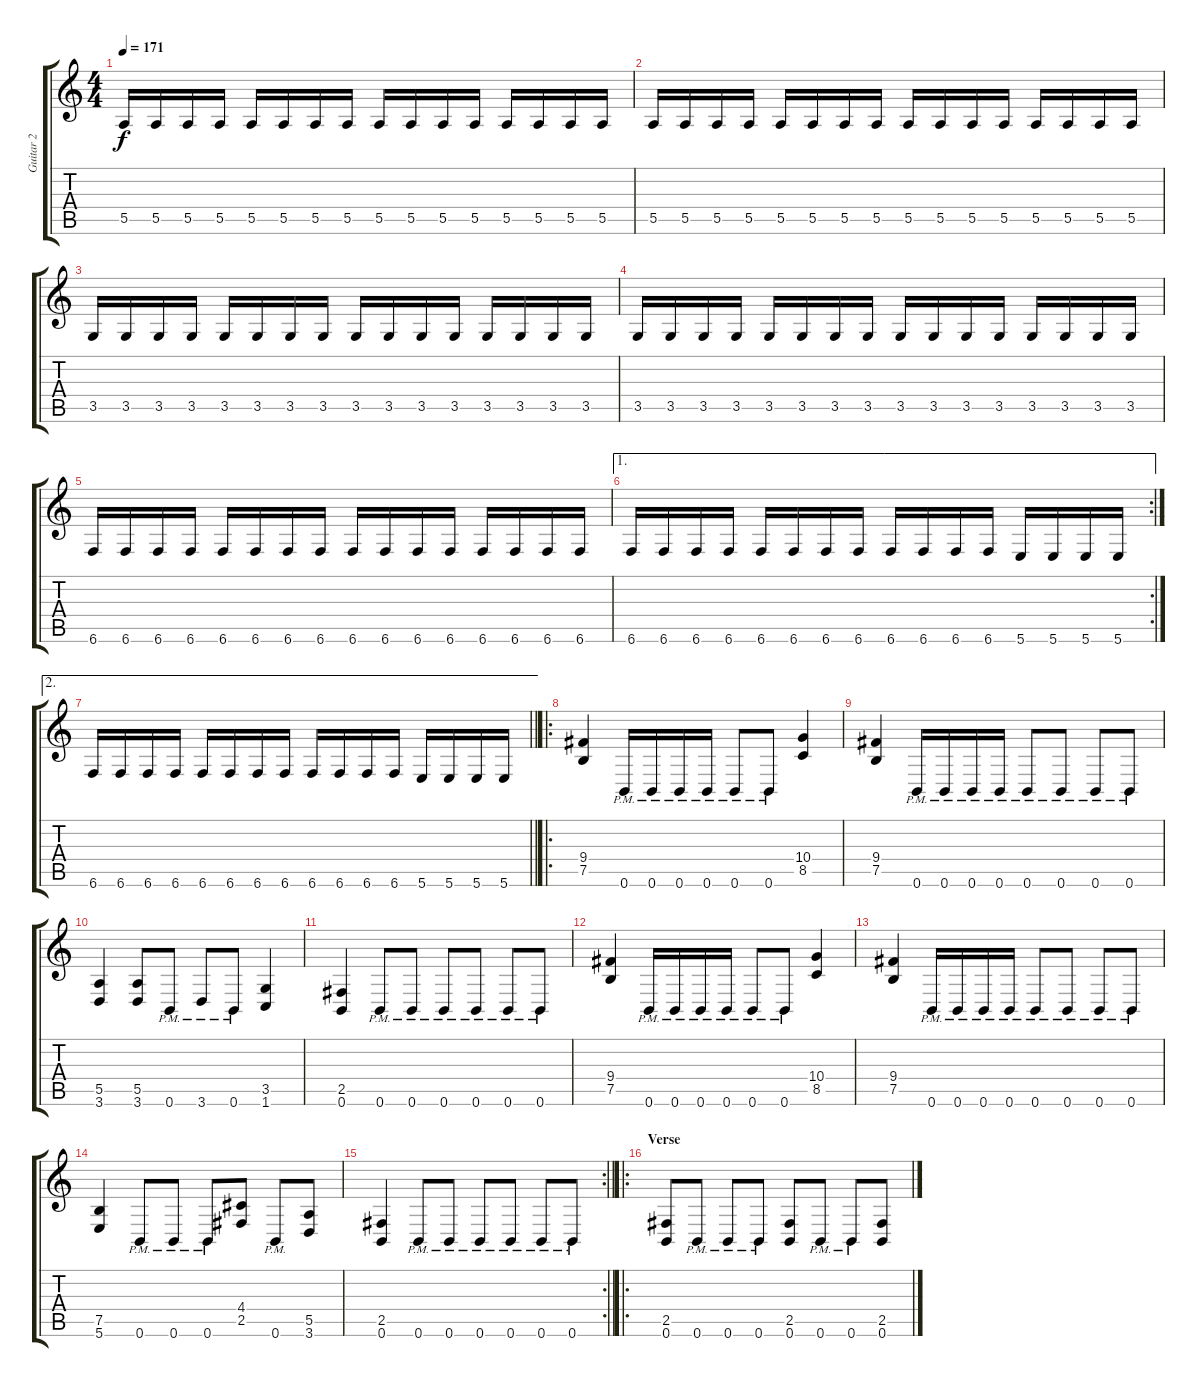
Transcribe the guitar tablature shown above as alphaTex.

\track ("Guitar 2" "Guitar 2") {instrument distortionguitar}
\staff {score tabs}
\tuning (B3 Gb3 D3 A2 E2 B1) {hide}
\ts (4 4)
\tempo 171
\clef g2
\ks c
5.5.16{dy f} 5.5.16 5.5.16 5.5.16 5.5.16 5.5.16 5.5.16 5.5.16 5.5.16 5.5.16 5.5.16 5.5.16 5.5.16 5.5.16 5.5.16 5.5.16 |
5.5.16 5.5.16 5.5.16 5.5.16 5.5.16 5.5.16 5.5.16 5.5.16 5.5.16 5.5.16 5.5.16 5.5.16 5.5.16 5.5.16 5.5.16 5.5.16 |
3.5.16 3.5.16 3.5.16 3.5.16 3.5.16 3.5.16 3.5.16 3.5.16 3.5.16 3.5.16 3.5.16 3.5.16 3.5.16 3.5.16 3.5.16 3.5.16 |
3.5.16 3.5.16 3.5.16 3.5.16 3.5.16 3.5.16 3.5.16 3.5.16 3.5.16 3.5.16 3.5.16 3.5.16 3.5.16 3.5.16 3.5.16 3.5.16 |
6.6.16 6.6.16 6.6.16 6.6.16 6.6.16 6.6.16 6.6.16 6.6.16 6.6.16 6.6.16 6.6.16 6.6.16 6.6.16 6.6.16 6.6.16 6.6.16 |
\ae 1
\rc 2
6.6.16 6.6.16 6.6.16 6.6.16 6.6.16 6.6.16 6.6.16 6.6.16 6.6.16 6.6.16 6.6.16 6.6.16 5.6.16 5.6.16 5.6.16 5.6.16 |
\ae 2
\barLineRight lightlight
6.6.16 6.6.16 6.6.16 6.6.16 6.6.16 6.6.16 6.6.16 6.6.16 6.6.16 6.6.16 6.6.16 6.6.16 5.6.16 5.6.16 5.6.16 5.6.16 |
\ro
\section ("" "")
(9.4 7.5).4 0.6{pm}.16 0.6{pm}.16 0.6{pm}.16 0.6{pm}.16 0.6{pm}.8 0.6{pm}.8 (10.4 8.5).4 |
(9.4 7.5).4 0.6{pm}.16 0.6{pm}.16 0.6{pm}.16 0.6{pm}.16 0.6{pm}.8 0.6{pm}.8 0.6{pm}.8 0.6{pm}.8 |
(5.5 3.6).4 (5.5 3.6).8 0.6{pm}.8 3.6{pm}.8 0.6{pm}.8 (3.5 1.6).4 |
(2.5 0.6).4 0.6{pm}.8 0.6{pm}.8 0.6{pm}.8 0.6{pm}.8 0.6{pm}.8 0.6{pm}.8 |
(9.4 7.5).4 0.6{pm}.16 0.6{pm}.16 0.6{pm}.16 0.6{pm}.16 0.6{pm}.8 0.6{pm}.8 (10.4 8.5).4 |
(9.4 7.5).4 0.6{pm}.16 0.6{pm}.16 0.6{pm}.16 0.6{pm}.16 0.6{pm}.8 0.6{pm}.8 0.6{pm}.8 0.6{pm}.8 |
(7.5 5.6).4 0.6{pm}.8 0.6{pm}.8 0.6{pm}.8 (4.4 2.5).8 0.6{pm}.8 (5.5 3.6).8 |
\rc 2
\barLineRight lightlight
(2.5 0.6).4 0.6{pm}.8 0.6{pm}.8 0.6{pm}.8 0.6{pm}.8 0.6{pm}.8 0.6{pm}.8 |
\ro
\section ("" "Verse")
(2.5 0.6).8 0.6{pm}.8 0.6{pm}.8 0.6{pm}.8 (2.5 0.6).8 0.6{pm}.8 0.6{pm}.8 (2.5 0.6).8
